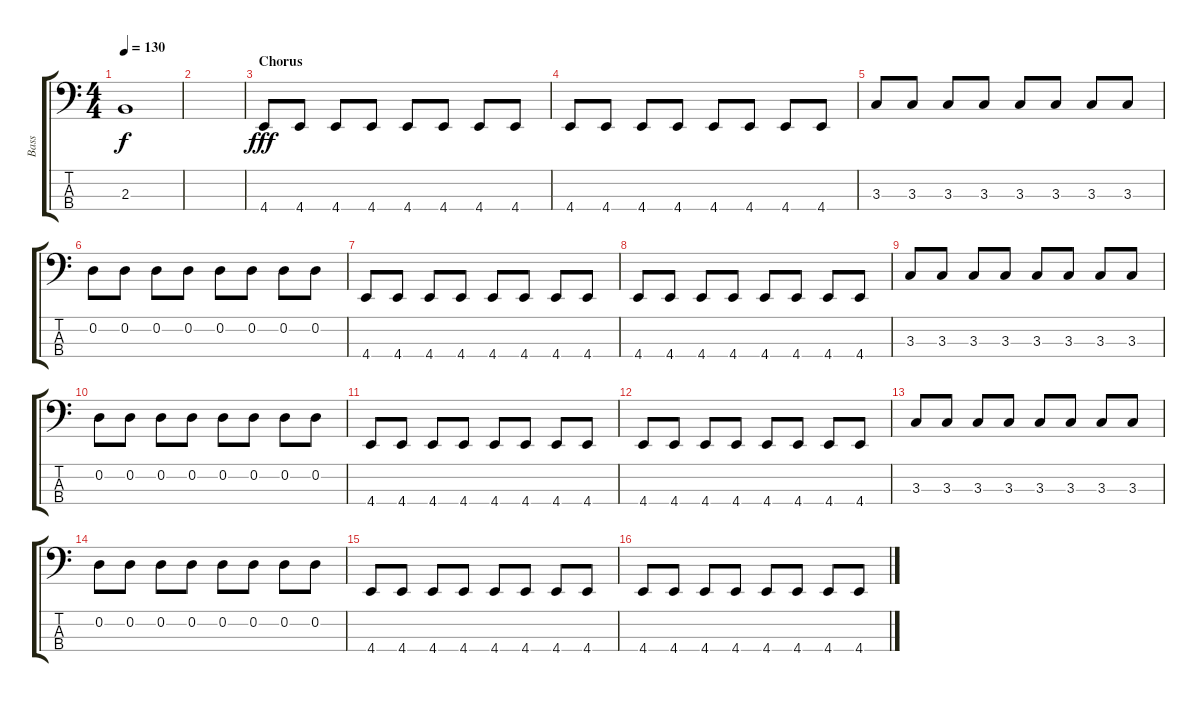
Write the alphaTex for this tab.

\track ("Bass" "Bass") {instrument electricbassfinger}
\staff {score tabs}
\tuning (G2 D2 A1 C1) {hide}
\ts (4 4)
\tempo 130
\clef f4
\ks c
2.3.1{dy f} |
|
\section ("" "Chorus")
4.4.8{dy fff} 4.4.8 4.4.8 4.4.8 4.4.8 4.4.8 4.4.8 4.4.8 |
4.4.8 4.4.8 4.4.8 4.4.8 4.4.8 4.4.8 4.4.8 4.4.8 |
3.3.8 3.3.8 3.3.8 3.3.8 3.3.8 3.3.8 3.3.8 3.3.8 |
0.2.8 0.2.8 0.2.8 0.2.8 0.2.8 0.2.8 0.2.8 0.2.8 |
4.4.8 4.4.8 4.4.8 4.4.8 4.4.8 4.4.8 4.4.8 4.4.8 |
4.4.8 4.4.8 4.4.8 4.4.8 4.4.8 4.4.8 4.4.8 4.4.8 |
3.3.8 3.3.8 3.3.8 3.3.8 3.3.8 3.3.8 3.3.8 3.3.8 |
0.2.8 0.2.8 0.2.8 0.2.8 0.2.8 0.2.8 0.2.8 0.2.8 |
4.4.8 4.4.8 4.4.8 4.4.8 4.4.8 4.4.8 4.4.8 4.4.8 |
4.4.8 4.4.8 4.4.8 4.4.8 4.4.8 4.4.8 4.4.8 4.4.8 |
3.3.8 3.3.8 3.3.8 3.3.8 3.3.8 3.3.8 3.3.8 3.3.8 |
0.2.8 0.2.8 0.2.8 0.2.8 0.2.8 0.2.8 0.2.8 0.2.8 |
4.4.8 4.4.8 4.4.8 4.4.8 4.4.8 4.4.8 4.4.8 4.4.8 |
4.4.8 4.4.8 4.4.8 4.4.8 4.4.8 4.4.8 4.4.8 4.4.8
